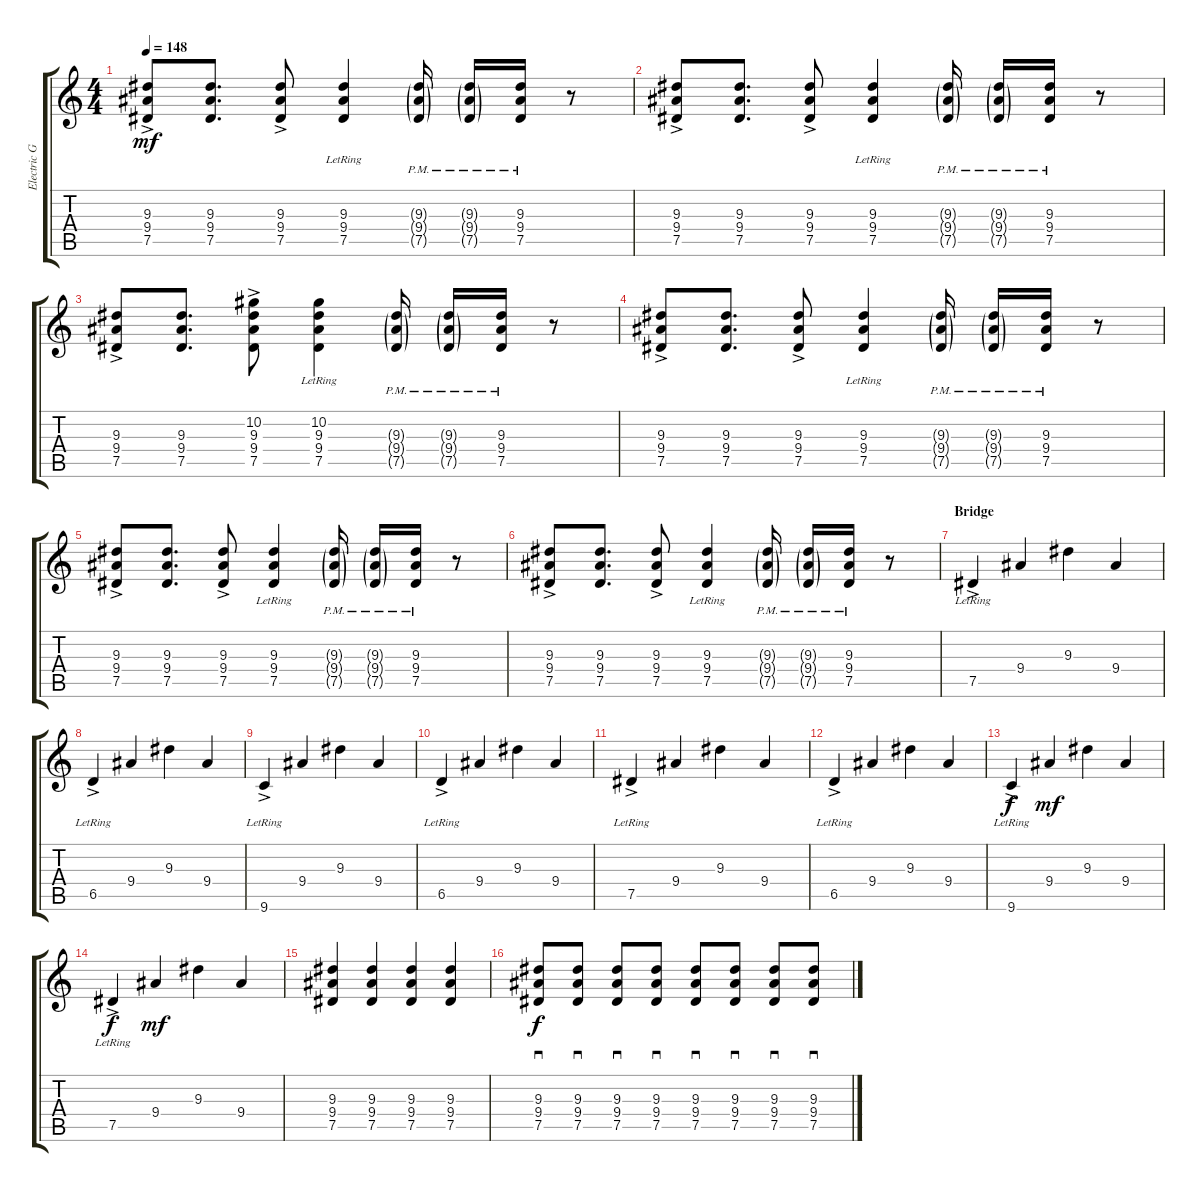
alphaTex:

\track ("Electric Guitar (Lead)" "Electric G") {instrument electricguitarclean}
\staff {score tabs}
\tuning (Eb4 Bb3 Gb3 Db3 Ab2 Eb2) {hide}
\ts (4 4)
\tempo 148
\clef g2
\ks c
(9.3{ac} 9.4{ac} 7.5{ac}).8{dy mf} (9.3 9.4 7.5).8{d} (9.3{ac} 9.4{ac} 7.5{ac}).8 (9.3{lr} 9.4{lr} 7.5{lr}).4 (9.3{g pm} 9.4{g pm} 7.5{g pm}).16 (9.3{g pm} 9.4{g pm} 7.5{g pm}).16 (9.3{pm} 9.4{pm} 7.5{pm}).16 r.8 |
(9.3{ac} 9.4{ac} 7.5{ac}).8 (9.3 9.4 7.5).8{d} (9.3{ac} 9.4{ac} 7.5{ac}).8 (9.3{lr} 9.4{lr} 7.5{lr}).4 (9.3{g pm} 9.4{g pm} 7.5{g pm}).16 (9.3{g pm} 9.4{g pm} 7.5{g pm}).16 (9.3{pm} 9.4{pm} 7.5{pm}).16 r.8 |
(9.3{ac} 9.4{ac} 7.5{ac}).8 (9.3 9.4 7.5).8{d} (10.2 9.3{ac} 9.4{ac} 7.5{ac}).8 (10.2 9.3{lr} 9.4{lr} 7.5{lr}).4 (9.3{g pm} 9.4{g pm} 7.5{g pm}).16 (9.3{g pm} 9.4{g pm} 7.5{g pm}).16 (9.3{pm} 9.4{pm} 7.5{pm}).16 r.8 |
(9.3{ac} 9.4{ac} 7.5{ac}).8 (9.3 9.4 7.5).8{d} (9.3{ac} 9.4{ac} 7.5{ac}).8 (9.3{lr} 9.4{lr} 7.5{lr}).4 (9.3{g pm} 9.4{g pm} 7.5{g pm}).16 (9.3{g pm} 9.4{g pm} 7.5{g pm}).16 (9.3{pm} 9.4{pm} 7.5{pm}).16 r.8 |
(9.3{ac} 9.4{ac} 7.5{ac}).8 (9.3 9.4 7.5).8{d} (9.3{ac} 9.4{ac} 7.5{ac}).8 (9.3{lr} 9.4{lr} 7.5{lr}).4 (9.3{g pm} 9.4{g pm} 7.5{g pm}).16 (9.3{g pm} 9.4{g pm} 7.5{g pm}).16 (9.3{pm} 9.4{pm} 7.5{pm}).16 r.8 |
(9.3{ac} 9.4{ac} 7.5{ac}).8 (9.3 9.4 7.5).8{d} (9.3{ac} 9.4{ac} 7.5{ac}).8 (9.3{lr} 9.4{lr} 7.5{lr}).4 (9.3{g pm} 9.4{g pm} 7.5{g pm}).16 (9.3{g pm} 9.4{g pm} 7.5{g pm}).16 (9.3{pm} 9.4{pm} 7.5{pm}).16 r.8 |
\section ("" "Bridge")
7.5{ac lr}.4 9.4.4 9.3.4 9.4.4 |
6.5{ac lr}.4 9.4.4 9.3.4 9.4.4 |
9.6{ac lr}.4 9.4.4 9.3.4 9.4.4 |
6.5{ac lr}.4 9.4.4 9.3.4 9.4.4 |
7.5{ac lr}.4 9.4.4 9.3.4 9.4.4 |
6.5{ac lr}.4 9.4.4 9.3.4 9.4.4 |
9.6{ac lr}.4{dy f} 9.4.4{dy mf} 9.3.4 9.4.4 |
7.5{ac lr}.4{dy f} 9.4.4{dy mf} 9.3.4 9.4.4 |
(9.3 9.4 7.5).4 (9.3 9.4 7.5).4 (9.3 9.4 7.5).4 (9.3 9.4 7.5).4 |
(9.3 9.4 7.5).8{sd dy f} (9.3 9.4 7.5).8{sd} (9.3 9.4 7.5).8{sd} (9.3 9.4 7.5).8{sd} (9.3 9.4 7.5).8{sd} (9.3 9.4 7.5).8{sd} (9.3 9.4 7.5).8{sd} (9.3 9.4 7.5).8{sd}
